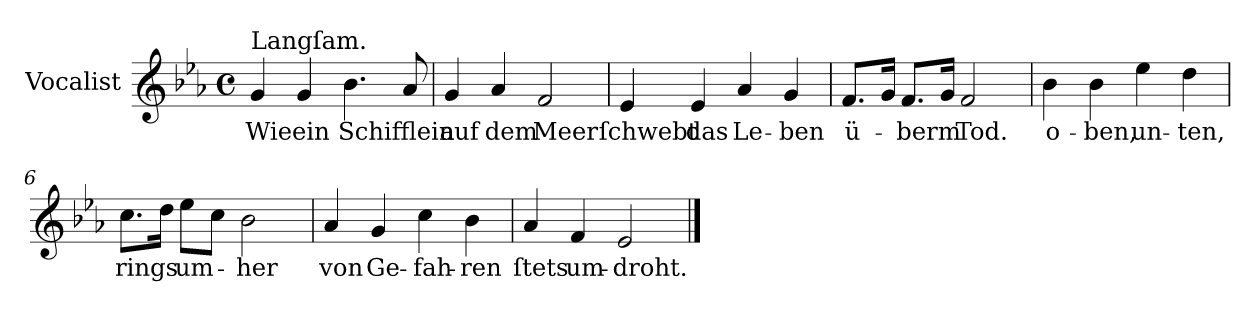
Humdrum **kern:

**kern	**text
*part1	*part1
*staff1	*staff1
*I"Vocalist	*
*clefG2	*
*k[b-e-a-]	*
*E-:	*
*M4/4	*
*met(c)	*
=1	=1
!LO:TX:a:t=Langſam.	!
4g	Wie
4g	ein
4.b-	Schifflein
8a-	.
=2	=2
4g	auf
4a-	dem
2f	Meer
=3	=3
4e-	ſchwebt
4e-	das
4a-	Le-
4g	-ben
=4	=4
8.fL	ü-
16gJk	.
8.fL	-berm
16gJk	.
2f	Tod.
=5	=5
4b-	o-
4b-	-ben,
4ee-	un-
4dd	-ten,
=6	=6
8.ccL	rings
16ddJk	.
8ee-L	um-
8ccJ	.
2b-	-her
=7	=7
4a-	von
4g	Ge-
4cc	-fah-
4b-	-ren
=8	=8
4a-	ſtets
4f	um-
2e-	-droht.
==	==
*-	*-
